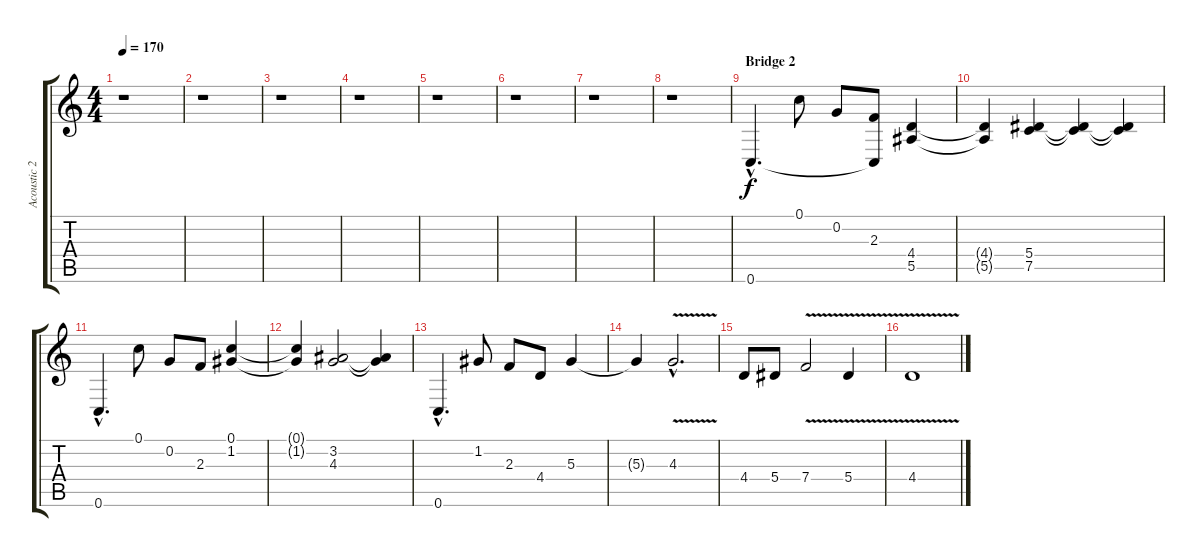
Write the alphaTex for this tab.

\track ("Acoustic 2" "Acoustic 2") {instrument acousticguitarsteel}
\staff {score tabs}
\tuning (C4 G3 Eb3 Bb2 F2 C2) {hide}
\ts (4 4)
\tempo 170
\clef g2
\ks c
r.1{dy f} |
r.1 |
r.1 |
r.1 |
r.1 |
r.1 |
r.1 |
r.1 |
\section ("" "Bridge 2")
0.6{hac}.4{d} 0.1.8 0.2.8 (2.3 0.6{t}).8 (4.4 5.5).4 |
(4.4{t} 5.5{t}).4 (5.4 7.5).4 (5.4{t} 7.5{t}).4 (5.4{t} 7.5{t}).4 |
0.6{hac}.4{d} 0.1.8 0.2.8 2.3.8 (0.1 1.2).4 |
(0.1{t} 1.2{t}).4 (3.2 4.3).2 (3.2{t} 4.3{t}).4 |
0.6{hac}.4{d} 1.2.8 2.3.8 4.4.8 5.3.4 |
5.3{t}.4 4.3{v hac}.2{d} |
4.4.8 5.4.8 7.4{v}.2 5.4{v}.4 |
4.4{v}.1
